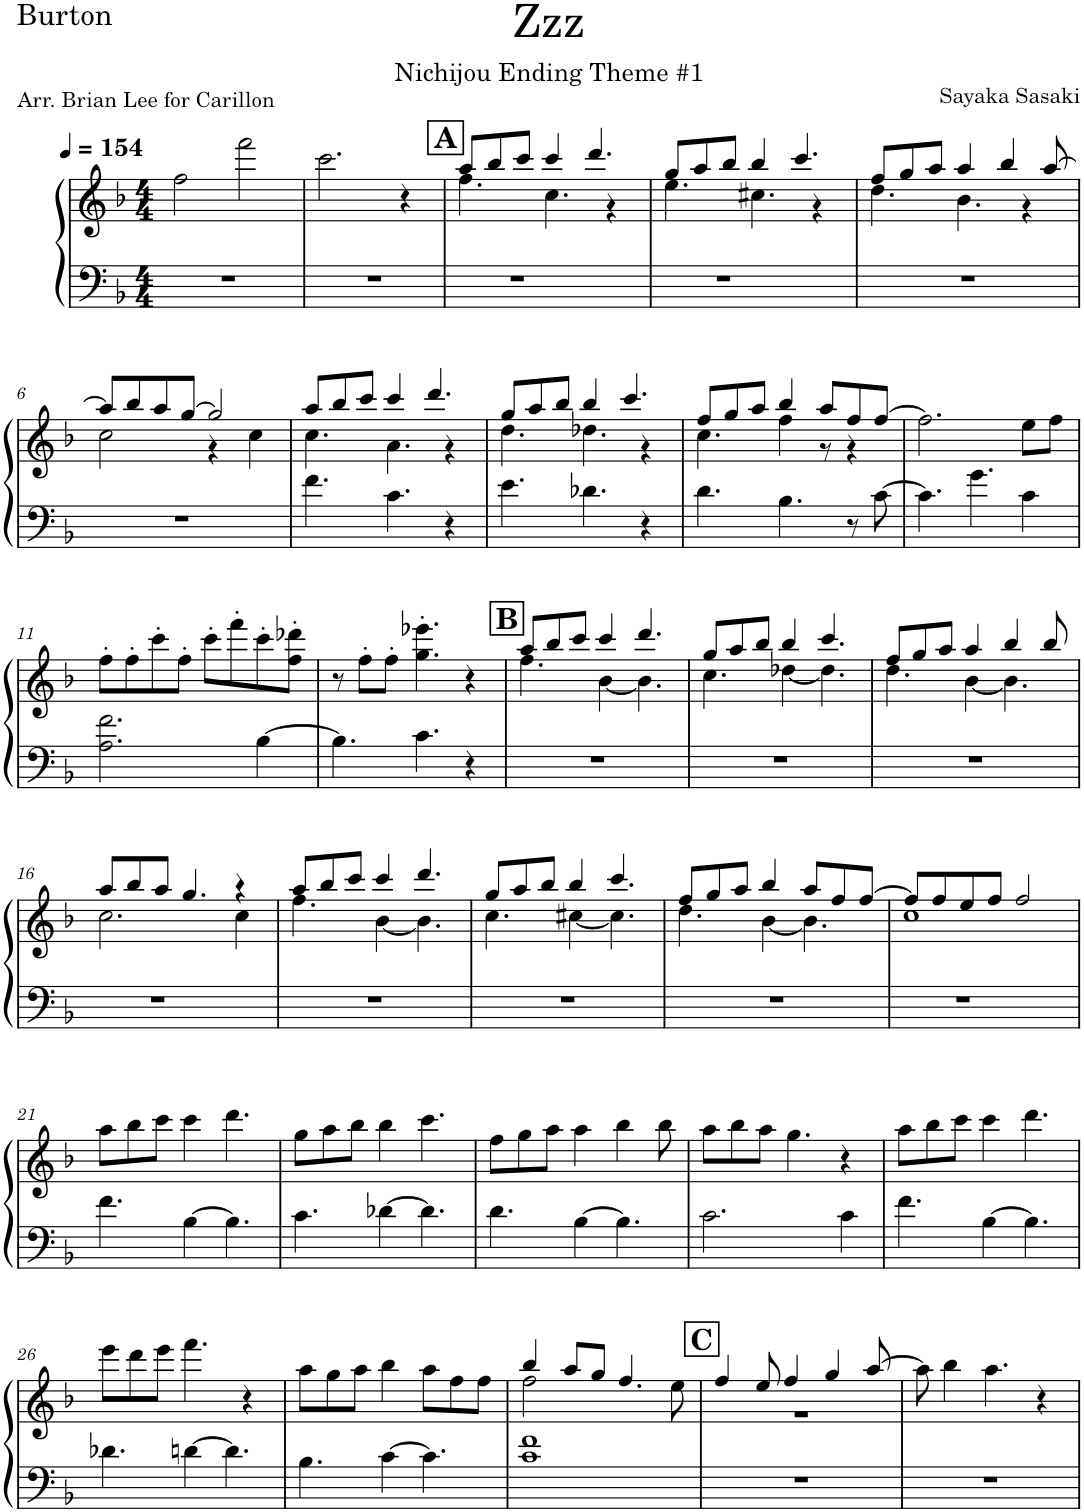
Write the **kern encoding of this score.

**kern	**kern
*part1	*part1
*staff2	*staff1
*I"Piano	*
*I'Pno.	*
*clefF4	*clefG2
*Trd2c4	*Trd2c4
*k[b-]	*k[b-]
*M4/4	*M4/4
*MM154	*MM154
=1	=1
1r	2ff\
.	2fff\
=2	=2
1r	2.ccc\
.	4r
!!LO:REH:place=s1:a:B:cj:fs=14:t=A
=3	=3
*	*^
1r	8aa/L	4.ff\
.	8bb-/	.
.	8ccc/J	.
.	4ccc/	4.cc\
.	4.ddd/	.
.	.	4r
=4	=4	=4
1r	8gg/L	4.ee\
.	8aa/	.
.	8bb-/J	.
.	4bb-/	4.cc#X\
.	4.ccc/	.
.	.	4r
=5	=5	=5
1r	8ff/L	4.dd\
.	8gg/	.
.	8aa/J	.
.	4aa/	4.b-\
.	4bb-/	.
.	.	4r
.	[8aa/	.
!!LO:LB:g=z	!!
=6	=6	=6
1r	8aa/L]	2cc\
.	8bb-/	.
.	8aa/	.
.	[8gg/J	.
.	2gg/]	4r
.	.	4cc\
=7	=7	=7
4.f\	8aa/L	4.cc\
.	8bb-/	.
.	8ccc/J	.
4.c\	4ccc/	4.a\
.	4.ddd/	.
4r	.	4r
=8	=8	=8
4.e\	8gg/L	4.dd\
.	8aa/	.
.	8bb-/J	.
4.d-X\	4bb-/	4.dd-X\
.	4.ccc/	.
4r	.	4r
=9	=9	=9
4.d\	8ff/L	4.cc\
.	8gg/	.
.	8aa/J	.
4.B-\	4bb-/	4ff\
.	8aa/L	8r
8r	8ff/	4r
[8c\	[8ff/J	.
=10	=10	=10
4.c\]	2.ff\]	1ryy
4.g\	.	.
4c\	8ee\L	.
.	8ff\J	.
*	*v	*v
!!LO:LB:g=z
=11	=11
2.A\ 2.f\	8ff'\L
.	8ff'\
.	8ccc'\
.	8ff'\J
.	8ccc'\L
.	8fff'\
[4B-\	8ccc'\
.	8ff\' 8ddd-X\'J
=12	=12
4.B-\]	8r
.	8ff'\L
.	8ff'\J
4.c\	4.gg\' 4.eee-X\'
4r	4r
!!LO:REH:place=s1:a:B:cj:fs=14:t=B
=13	=13
*	*^
1r	8aa/L	4.ff\
.	8bb-/	.
.	8ccc/J	.
.	4ccc/	[4b-\
.	4.ddd/	4.b-\]
=14	=14	=14
1r	8gg/L	4.cc\
.	8aa/	.
.	8bb-/J	.
.	4bb-/	[4dd-X\
.	4.ccc/	4.dd-\]
=15	=15	=15
1r	8ff/L	4.dd\
.	8gg/	.
.	8aa/J	.
.	4aa/	[4b-\
.	4bb-/	4.b-\]
.	8bb-/	.
!!LO:LB:g=z	!!
=16	=16	=16
1r	8aa/L	2.cc\
.	8bb-/	.
.	8aa/J	.
.	4.gg/	.
.	4r	4cc\
=17	=17	=17
1r	8aa/L	4.ff\
.	8bb-/	.
.	8ccc/J	.
.	4ccc/	[4b-\
.	4.ddd/	4.b-\]
=18	=18	=18
1r	8gg/L	4.cc\
.	8aa/	.
.	8bb-/J	.
.	4bb-/	[4cc#X\
.	4.ccc/	4.cc#\]
=19	=19	=19
1r	8ff/L	4.dd\
.	8gg/	.
.	8aa/J	.
.	4bb-/	[4b-\
.	8aa/L	4.b-\]
.	8ff/	.
.	[8ff/J	.
=20	=20	=20
1r	8ff/L]	1cc
.	8ff/	.
.	8ee/	.
.	8ff/J	.
.	2ff/	.
!!LO:LB:g=z	!!
=21	=21	=21
4.f\	8aa\L	1ryy
.	8bb-\	.
.	8ccc\J	.
[4B-\	4ccc\	.
4.B-\]	4.ddd\	.
*	*v	*v
=22	=22
4.c\	8gg\L
.	8aa\
.	8bb-\J
[4d-X\	4bb-\
4.d-\]	4.ccc\
=23	=23
4.d\	8ff\L
.	8gg\
.	8aa\J
[4B-\	4aa\
4.B-\]	4bb-\
.	8bb-\
=24	=24
2.c\	8aa\L
.	8bb-\
.	8aa\J
.	4.gg\
4c\	4r
=25	=25
4.f\	8aa\L
.	8bb-\
.	8ccc\J
[4B-\	4ccc\
4.B-\]	4.ddd\
!!LO:LB:g=z
=26	=26
4.d-X\	8eee\L
.	8ddd\
.	8eee\J
[4dn\	4.fff\
4.d\]	.
.	4r
=27	=27
4.B-\	8aa\L
.	8gg\
.	8aa\J
[4c\	4bb-\
4.c\]	8aa\L
.	8ff\
.	8ff\J
=28	=28
*	*^
1c 1f	2ff\	4bb-/
.	.	8aa/L
.	.	8gg/J
.	4.ryy	4.ff/
.	8ee\	8ryy
!!LO:REH:place=s1:a:B:cj:fs=14:t=C	!!
=29	=29	=29
1r	4ff/	1r
.	8ee/	.
.	4ff/	.
.	4gg/	.
.	[8aa/	.
*	*v	*v
=30	=30
1r	8aa\]
.	4bb-\
.	4.aa\
.	4r
=	=
*-	*-
